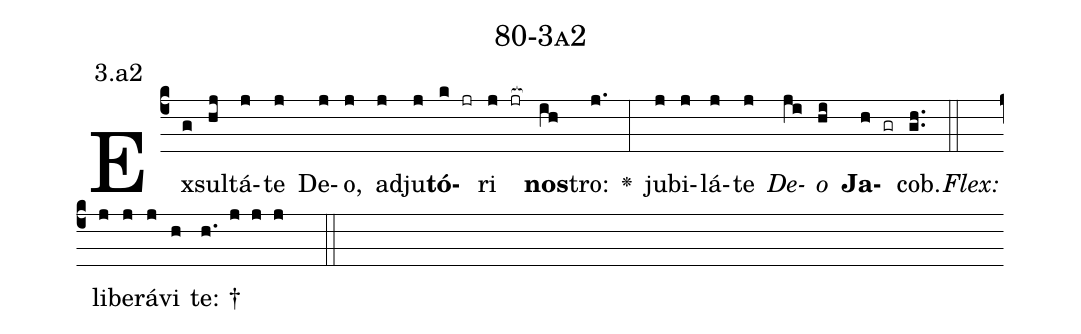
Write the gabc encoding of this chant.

name: 80-3a2;
annotation: 3.a2;
%%
(c4)Ex(g)sul(hj)tá(j)te(j) De(j)o,(j) ad(j)ju(j)<b>tó</b>(k jr)ri(j jr[ocb:1{]) <b>nos</b>(ih[ocb:0}])tro:(j.) <v>\greheightstar</v>(:) ju(j)bi(j)lá(j)te(j) <i>De</i>(ji)<i>o</i>(hi) <b>Ja</b>(h gr)cob.(gh..) (::)
<i>Flex:</i>()  li(j)be(j)rá(j)vi(h) te: †(h. j j j  ::)

%E(j) u(j) o(ji) u(hi) a(h) e.(gh..) (::)
